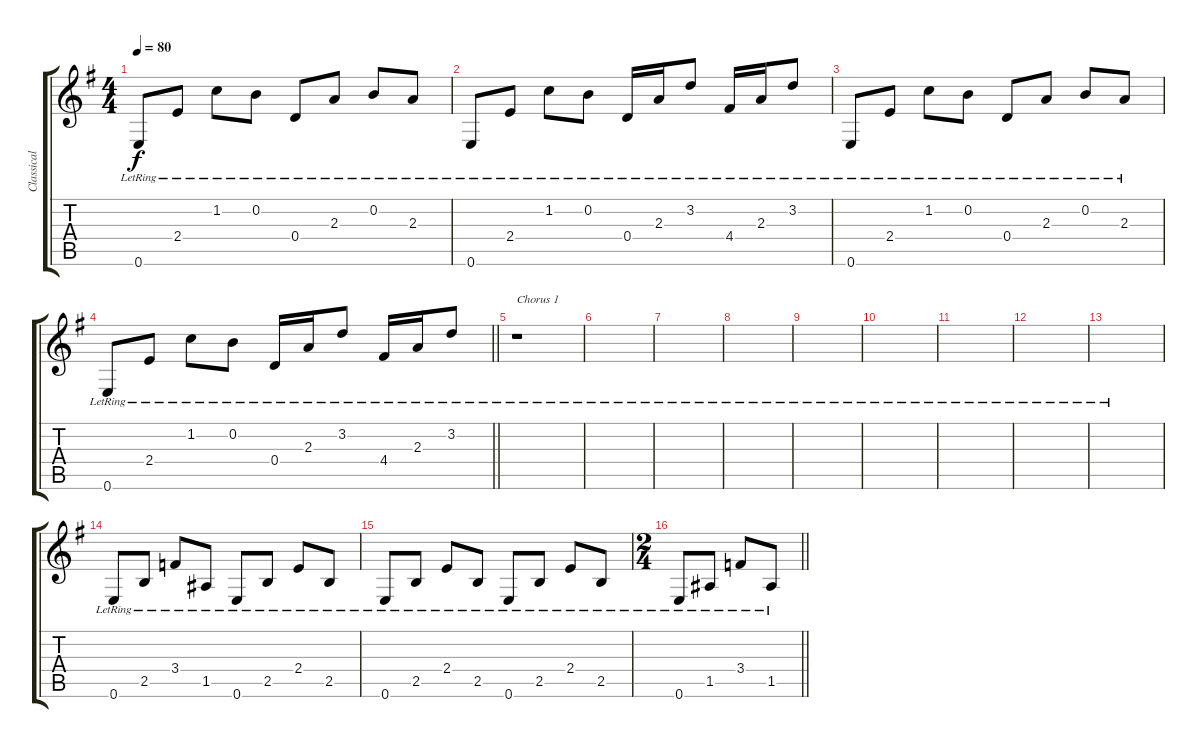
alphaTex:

\track ("Classical 1" "Classical ") {instrument acousticguitarnylon}
\staff {score tabs}
\tuning (E4 B3 G3 D3 A2 E2) {hide}
\ts (4 4)
\tempo 80
\clef g2
\ks g
0.6{lr}.8{dy f} 2.4{lr}.8 1.2{lr}.8 0.2{lr}.8 0.4{lr}.8 2.3{lr}.8 0.2{lr}.8 2.3{lr}.8 |
0.6{lr}.8 2.4{lr}.8 1.2{lr}.8 0.2{lr}.8 0.4{lr}.16 2.3{lr}.16 3.2{lr}.8 4.4{lr}.16 2.3{lr}.16 3.2{lr}.8 |
0.6{lr}.8 2.4{lr}.8 1.2{lr}.8 0.2{lr}.8 0.4{lr}.8 2.3{lr}.8 0.2{lr}.8 2.3{lr}.8 |
\barLineRight lightlight
0.6{lr}.8 2.4{lr}.8 1.2{lr}.8 0.2{lr}.8 0.4{lr}.16 2.3{lr}.16 3.2{lr}.8 4.4{lr}.16 2.3{lr}.16 3.2{lr}.8 |
r.1{txt "Chorus 1"} |
|
|
|
|
|
|
|
|
0.6{lr}.8 2.5{lr}.8 3.4{lr}.8 1.5{lr}.8 0.6{lr}.8 2.5{lr}.8 2.4{lr}.8 2.5{lr}.8 |
0.6{lr}.8 2.5{lr}.8 2.4{lr}.8 2.5{lr}.8 0.6{lr}.8 2.5{lr}.8 2.4{lr}.8 2.5{lr}.8 |
\ts (2 4)
\barLineRight lightlight
0.6{lr}.8 1.5{lr}.8 3.4{lr}.8 1.5{lr}.8
